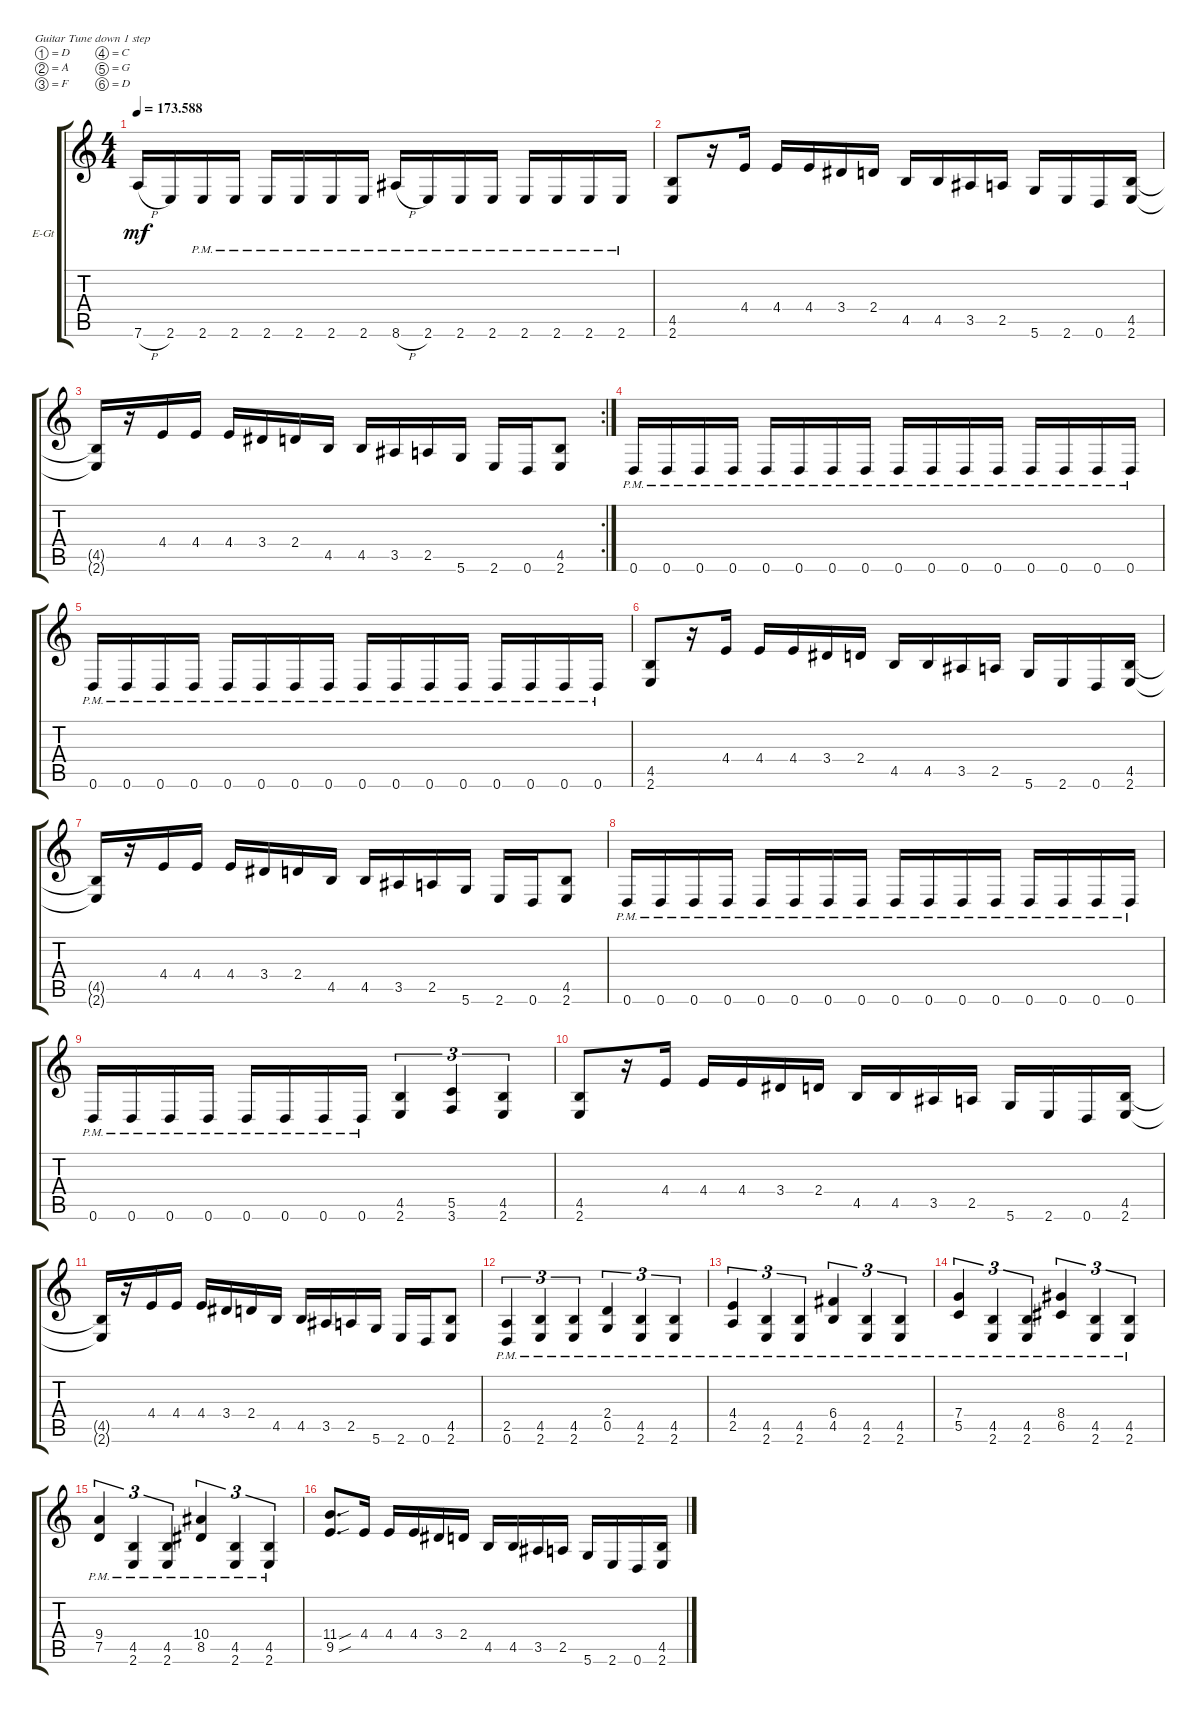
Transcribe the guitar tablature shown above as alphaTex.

\defaultSystemsLayout 4
\bracketExtendMode groupsimilarinstruments
\firstSystemTrackNameOrientation horizontal
\otherSystemsTrackNameOrientation horizontal
\track ("Electric Guitar (Drive)" "E-Gt") {instrument overdrivenguitar}
\staff {score tabs}
\tuning (D4 A3 F3 C3 G2 D2)
\ts (4 4)
\tempo
173.588
\accidentals auto
\clef g2
\ottava regular
\simile none
\ks c
7.6{h}.16{dy mf} 2.6.16 2.6{pm}.16 2.6{pm}.16 2.6{pm}.16 2.6{pm}.16 2.6{pm}.16 2.6{pm}.16 8.6{h pm}.16 2.6{pm}.16 2.6{pm}.16 2.6{pm}.16 2.6{pm}.16 2.6{pm}.16 2.6{pm}.16 2.6{pm}.16 |
(2.6 4.5).8 r.16 4.4.16 4.4.16 4.4.16 3.4.16 2.4.16 4.5.16 4.5.16 3.5.16 2.5.16 5.6.16 2.6.16 0.6.16 (2.6 4.5).16 |
\rc 2
(4.5{t} 2.6{t}).16 r.16 4.4.16 4.4.16 4.4.16 3.4.16 2.4.16 4.5.16 4.5.16 3.5.16 2.5.16 5.6.16 2.6.16 0.6.16 (2.6 4.5).8 |
0.6{pm}.16 0.6{pm}.16 0.6{pm}.16 0.6{pm}.16 0.6{pm}.16 0.6{pm}.16 0.6{pm}.16 0.6{pm}.16 0.6{pm}.16 0.6{pm}.16 0.6{pm}.16 0.6{pm}.16 0.6{pm}.16 0.6{pm}.16 0.6{pm}.16 0.6{pm}.16 |
0.6{pm}.16 0.6{pm}.16 0.6{pm}.16 0.6{pm}.16 0.6{pm}.16 0.6{pm}.16 0.6{pm}.16 0.6{pm}.16 0.6{pm}.16 0.6{pm}.16 0.6{pm}.16 0.6{pm}.16 0.6{pm}.16 0.6{pm}.16 0.6{pm}.16 0.6{pm}.16 |
(2.6 4.5).8 r.16 4.4.16 4.4.16 4.4.16 3.4.16 2.4.16 4.5.16 4.5.16 3.5.16 2.5.16 5.6.16 2.6.16 0.6.16 (2.6 4.5).16 |
(4.5{t} 2.6{t}).16 r.16 4.4.16 4.4.16 4.4.16 3.4.16 2.4.16 4.5.16 4.5.16 3.5.16 2.5.16 5.6.16 2.6.16 0.6.16 (2.6 4.5).8 |
0.6{pm}.16 0.6{pm}.16 0.6{pm}.16 0.6{pm}.16 0.6{pm}.16 0.6{pm}.16 0.6{pm}.16 0.6{pm}.16 0.6{pm}.16 0.6{pm}.16 0.6{pm}.16 0.6{pm}.16 0.6{pm}.16 0.6{pm}.16 0.6{pm}.16 0.6{pm}.16 |
0.6{pm}.16 0.6{pm}.16 0.6{pm}.16 0.6{pm}.16 0.6{pm}.16 0.6{pm}.16 0.6{pm}.16 0.6{pm}.16 (2.6 4.5).4{tu (3 2)} (3.6 5.5).4{tu (3 2)} (2.6 4.5).4{tu (3 2)} |
(4.5 2.6).8 r.16 4.4.16 4.4.16 4.4.16 3.4.16 2.4.16 4.5.16 4.5.16 3.5.16 2.5.16 5.6.16 2.6.16 0.6.16 (2.6 4.5).16 |
(4.5{t} 2.6{t}).16 r.16 4.4.16 4.4.16 4.4.16 3.4.16 2.4.16 4.5.16 4.5.16 3.5.16 2.5.16 5.6.16 2.6.16 0.6.16 (2.6 4.5).8 |
(0.6{pm} 2.5{pm}).4{tu (3 2)} (2.6{pm} 4.5{pm}).4{tu (3 2)} (2.6{pm} 4.5{pm}).4{tu (3 2)} (0.5{pm} 2.4).4{tu (3 2)} (2.6{pm} 4.5{pm}).4{tu (3 2)} (2.6{pm} 4.5{pm}).4{tu (3 2)} |
(2.5{pm} 4.4).4{tu (3 2)} (2.6{pm} 4.5{pm}).4{tu (3 2)} (2.6{pm} 4.5{pm}).4{tu (3 2)} (4.5{pm} 6.4).4{tu (3 2)} (2.6{pm} 4.5{pm}).4{tu (3 2)} (2.6{pm} 4.5{pm}).4{tu (3 2)} |
(5.5{pm} 7.4).4{tu (3 2)} (2.6{pm} 4.5{pm}).4{tu (3 2)} (2.6{pm} 4.5{pm}).4{tu (3 2)} (6.5{pm} 8.4).4{tu (3 2)} (2.6{pm} 4.5{pm}).4{tu (3 2)} (2.6{pm} 4.5{pm}).4{tu (3 2)} |
(7.5{pm} 9.4).4{tu (3 2)} (2.6{pm} 4.5{pm}).4{tu (3 2)} (2.6{pm} 4.5{pm}).4{tu (3 2)} (8.5{pm} 10.4).4{tu (3 2)} (2.6{pm} 4.5{pm}).4{tu (3 2)} (2.6{pm} 4.5{pm}).4{tu (3 2)} |
(9.5{sou} 11.4{sou}).8{d} 4.4.16 4.4.16 4.4.16 3.4.16 2.4.16 4.5.16 4.5.16 3.5.16 2.5.16 5.6.16 2.6.16 0.6.16 (2.6 4.5).16
